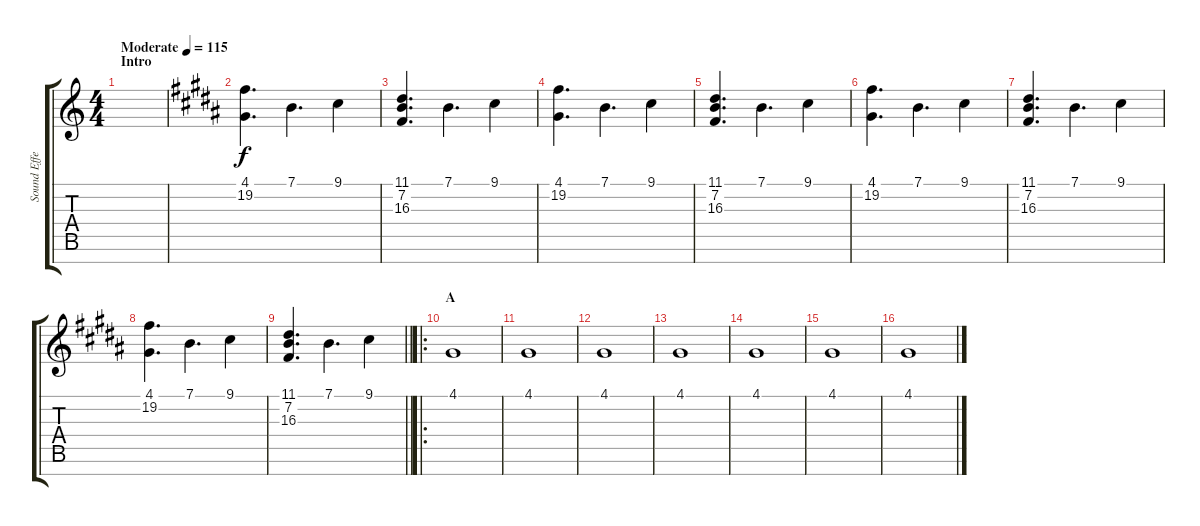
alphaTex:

\track ("Sound Effect" "Sound Effe") {instrument seashore}
\staff {score tabs}
\tuning (E4 B3 G3 D3 A2 E2 B1) {hide}
\ts (4 4)
\section ("" "Intro")
\tempo (115 "Moderate")
\clef g2
\ks c
|
\ks b
(4.1 19.2).4{d volume 10 balance 8 instrument glockenspiel} 7.1.4{d} 9.1.4 |
(11.1 7.2 16.3).4{d} 7.1.4{d} 9.1.4 |
(4.1 19.2).4{d} 7.1.4{d} 9.1.4 |
(11.1 7.2 16.3).4{d} 7.1.4{d} 9.1.4 |
(4.1 19.2).4{d} 7.1.4{d} 9.1.4 |
(11.1 7.2 16.3).4{d} 7.1.4{d} 9.1.4 |
(4.1 19.2).4{d} 7.1.4{d} 9.1.4 |
\barLineRight lightlight
(11.1 7.2 16.3).4{d} 7.1.4{d} 9.1.4 |
\ro
\section ("" "A")
4.1.1{volume 3 balance 8 instrument telephonering} |
4.1.1 |
4.1.1 |
4.1.1 |
4.1.1 |
4.1.1 |
4.1.1
